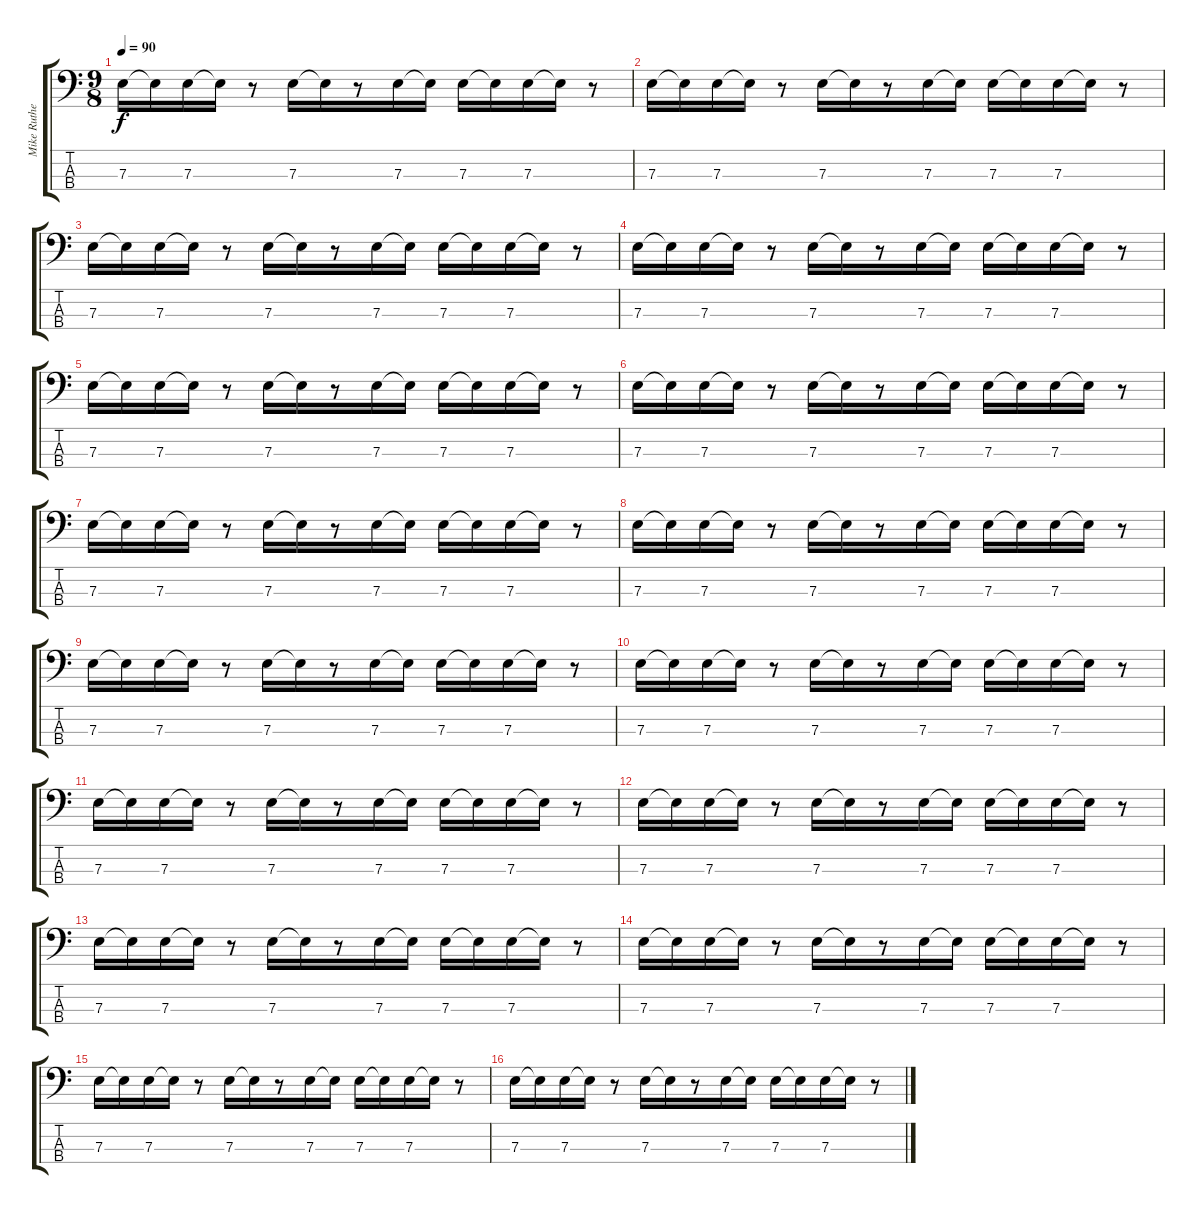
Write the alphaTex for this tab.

\track ("Mike Rutherford (bass)" "Mike Ruthe") {instrument electricbassfinger}
\staff {score tabs}
\tuning (G2 D2 A1 E1) {hide}
\ts (9 8)
\tempo 90
\clef f4
\ks c
7.3.16{dy f} 7.3{t}.16 7.3.16 7.3{t}.16 r.8 7.3.16 7.3{t}.16 r.8 7.3.16 7.3{t}.16 7.3.16 7.3{t}.16 7.3.16 7.3{t}.16 r.8 |
7.3.16 7.3{t}.16 7.3.16 7.3{t}.16 r.8 7.3.16 7.3{t}.16 r.8 7.3.16 7.3{t}.16 7.3.16 7.3{t}.16 7.3.16 7.3{t}.16 r.8 |
7.3.16 7.3{t}.16 7.3.16 7.3{t}.16 r.8 7.3.16 7.3{t}.16 r.8 7.3.16 7.3{t}.16 7.3.16 7.3{t}.16 7.3.16 7.3{t}.16 r.8 |
7.3.16 7.3{t}.16 7.3.16 7.3{t}.16 r.8 7.3.16 7.3{t}.16 r.8 7.3.16 7.3{t}.16 7.3.16 7.3{t}.16 7.3.16 7.3{t}.16 r.8 |
7.3.16 7.3{t}.16 7.3.16 7.3{t}.16 r.8 7.3.16 7.3{t}.16 r.8 7.3.16 7.3{t}.16 7.3.16 7.3{t}.16 7.3.16 7.3{t}.16 r.8 |
7.3.16 7.3{t}.16 7.3.16 7.3{t}.16 r.8 7.3.16 7.3{t}.16 r.8 7.3.16 7.3{t}.16 7.3.16 7.3{t}.16 7.3.16 7.3{t}.16 r.8 |
7.3.16 7.3{t}.16 7.3.16 7.3{t}.16 r.8 7.3.16 7.3{t}.16 r.8 7.3.16 7.3{t}.16 7.3.16 7.3{t}.16 7.3.16 7.3{t}.16 r.8 |
7.3.16 7.3{t}.16 7.3.16 7.3{t}.16 r.8 7.3.16 7.3{t}.16 r.8 7.3.16 7.3{t}.16 7.3.16 7.3{t}.16 7.3.16 7.3{t}.16 r.8 |
7.3.16 7.3{t}.16 7.3.16 7.3{t}.16 r.8 7.3.16 7.3{t}.16 r.8 7.3.16 7.3{t}.16 7.3.16 7.3{t}.16 7.3.16 7.3{t}.16 r.8 |
7.3.16 7.3{t}.16 7.3.16 7.3{t}.16 r.8 7.3.16 7.3{t}.16 r.8 7.3.16 7.3{t}.16 7.3.16 7.3{t}.16 7.3.16 7.3{t}.16 r.8 |
7.3.16 7.3{t}.16 7.3.16 7.3{t}.16 r.8 7.3.16 7.3{t}.16 r.8 7.3.16 7.3{t}.16 7.3.16 7.3{t}.16 7.3.16 7.3{t}.16 r.8 |
7.3.16 7.3{t}.16 7.3.16 7.3{t}.16 r.8 7.3.16 7.3{t}.16 r.8 7.3.16 7.3{t}.16 7.3.16 7.3{t}.16 7.3.16 7.3{t}.16 r.8 |
7.3.16 7.3{t}.16 7.3.16 7.3{t}.16 r.8 7.3.16 7.3{t}.16 r.8 7.3.16 7.3{t}.16 7.3.16 7.3{t}.16 7.3.16 7.3{t}.16 r.8 |
7.3.16 7.3{t}.16 7.3.16 7.3{t}.16 r.8 7.3.16 7.3{t}.16 r.8 7.3.16 7.3{t}.16 7.3.16 7.3{t}.16 7.3.16 7.3{t}.16 r.8 |
7.3.16 7.3{t}.16 7.3.16 7.3{t}.16 r.8 7.3.16 7.3{t}.16 r.8 7.3.16 7.3{t}.16 7.3.16 7.3{t}.16 7.3.16 7.3{t}.16 r.8 |
7.3.16 7.3{t}.16 7.3.16 7.3{t}.16 r.8 7.3.16 7.3{t}.16 r.8 7.3.16 7.3{t}.16 7.3.16 7.3{t}.16 7.3.16 7.3{t}.16 r.8
